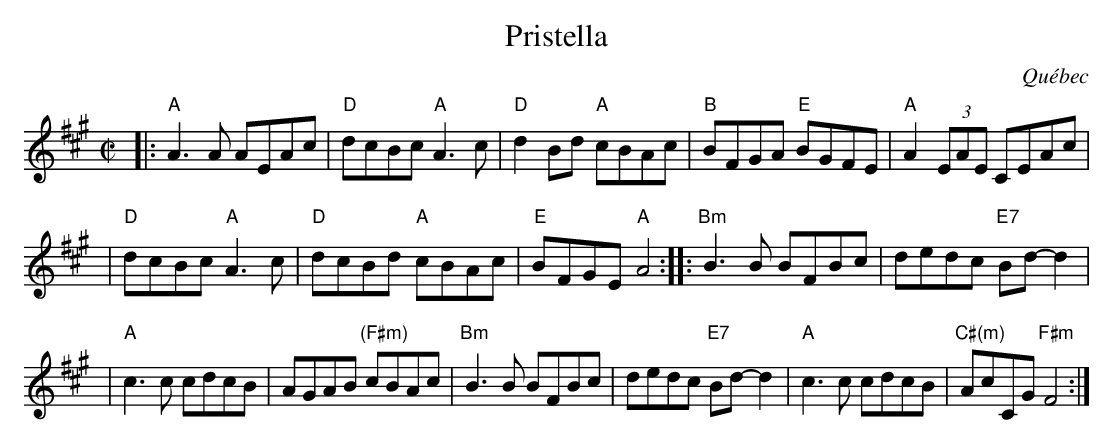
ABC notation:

X:1
T:Pristella
O:Québec
M:C|
K:A
|:"A"A3A AEAc | "D"dcBc "A"A3c | "D"d2Bd "A"cBAc | "B"BFGA "E"BGFE | "A"A2(3EAE CEAc |
| "D"dcBc "A"A3c | "D"dcBd "A"cBAc | "E"BFGE "A"A4 :: "Bm"B3B BFBc | dedc "E7"Bd-d2 |
| "A"c3c cdcB | AGAB "(F#m)"cBAc | "Bm"B3B BFBc | dedc "E7"Bd-d2 | "A"c3c cdcB | "C#(m)"AcCG "F#m" F4 :|
